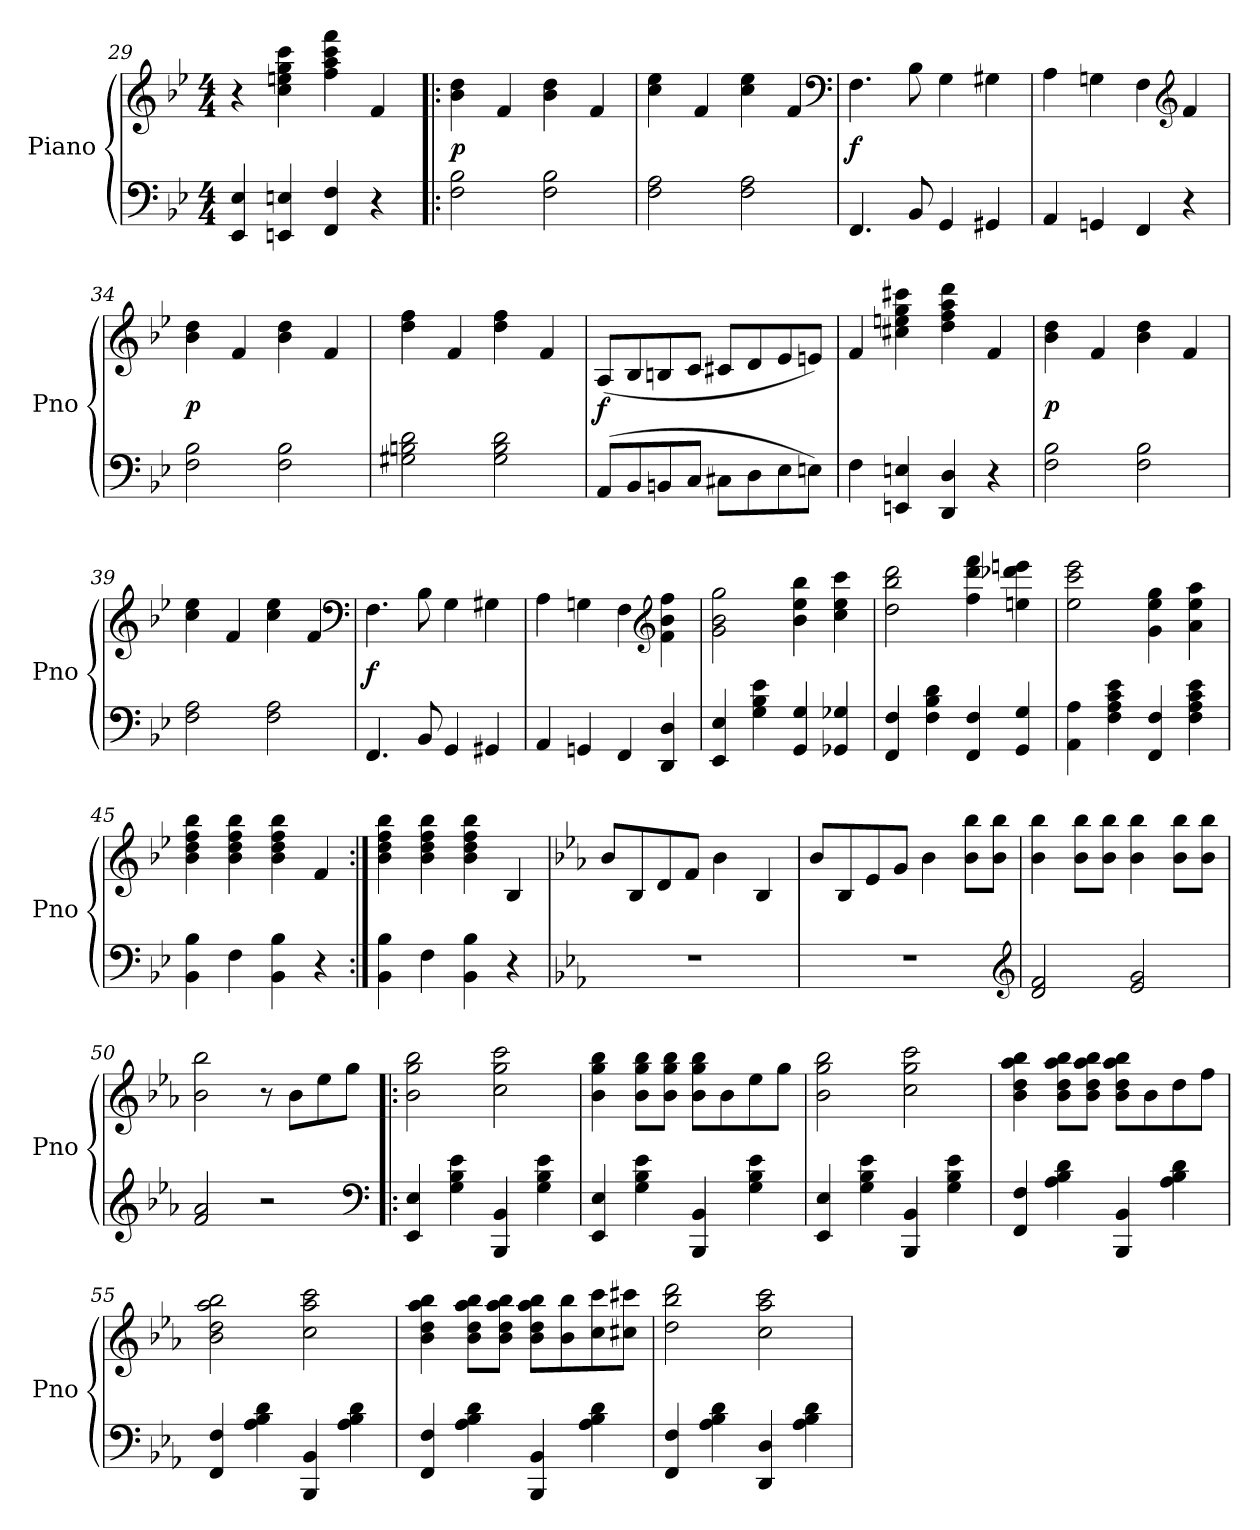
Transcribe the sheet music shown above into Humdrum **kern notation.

**kern	**kern	**dynam
*part1	*part1	*part1
*staff2	*staff1	*staff1/2
*I"Piano	*	*
*I'Pno	*	*
*clefF4	*clefG2	*
*k[b-e-]	*k[b-e-]	*
*M4/4	*M4/4	*
=29	=29	=29
4EE- 4E-	4r	.
4EEn 4En	4cc 4een 4gg 4ccc	.
4FF 4F	4ff 4aa 4ccc 4fff	.
4r	4f	.
=30!|:	=30!|:	=30!|:
2F 2B-	4b- 4dd	p
.	4f	.
2F 2B-	4b- 4dd	.
.	4f	.
=31	=31	=31
2F 2A	4cc 4ee-	.
.	4f	.
2F 2A	4cc 4ee-	.
.	4f	.
*	*clefF4	*
=32	=32	=32
4.FF	4.F	f
8BB-	8B-	.
4GG	4G	.
4GG#X	4G#X	.
=33	=33	=33
4AA	4A	.
4GGn	4Gn	.
4FF	4F	.
*	*clefG2	*
4r	4f	.
=34	=34	=34
2F 2B-	4b- 4dd	p
.	4f	.
2F 2B-	4b- 4dd	.
.	4f	.
=35	=35	=35
2G#X 2Bn 2d	4dd 4ff	.
.	4f	.
2G# 2B 2d	4dd 4ff	.
.	4f	.
=36	=36	=36
(8AAL	(8AL	f
8BB-	8B-	.
8BBn	8Bn	.
8CJ	8cJ	.
8C#XL	8c#XL	.
8D	8d	.
8E-	8e-	.
8EnJ)	8enJ)	.
=37	=37	=37
4F	4f	.
4EEn 4En	4cc#X 4een 4gg 4ccc#X	.
4DD 4D	4dd 4ff 4aa 4ddd	.
4r	4f	.
=38	=38	=38
2F 2B-	4b- 4dd	p
.	4f	.
2F 2B-	4b- 4dd	.
.	4f	.
=39	=39	=39
2F 2A	4cc 4ee-	.
.	4f	.
2F 2A	4cc 4ee-	.
.	4f	.
*	*clefF4	*
=40	=40	=40
4.FF	4.F	f
8BB-	8B-	.
4GG	4G	.
4GG#X	4G#X	.
=41	=41	=41
4AA	4A	.
4GGn	4Gn	.
4FF	4F	.
*	*clefG2	*
4DD 4D	4f 4b- 4ff	.
=42	=42	=42
4EE- 4E-	2g 2b- 2gg	.
4G 4B- 4e-	.	.
4GG 4G	4b- 4ee- 4bb-	.
4GG-X 4G-X	4cc 4ee- 4ccc	.
=43	=43	=43
4FF 4F	2dd 2bb- 2ddd	.
4F 4B- 4d	.	.
4FF 4F	4ff 4ddd 4fff	.
4GG 4G	4een 4ddd-X 4eeen	.
=44	=44	=44
4AA 4A	2ee- 2ccc 2eee-	.
4F 4A 4c 4e-	.	.
4FF 4F	4g 4ee- 4gg	.
4F 4A 4c 4e-	4a 4ee- 4aa	.
=45	=45	=45
4BB- 4B-	4b- 4dd 4ff 4bb-	.
4F	4b- 4dd 4ff 4bb-	.
4BB- 4B-	4b- 4dd 4ff 4bb-	.
4r	4f	.
=46:|!	=46:|!	=46:|!
4BB- 4B-	4b- 4dd 4ff 4bb-	.
4F	4b- 4dd 4ff 4bb-	.
4BB- 4B-	4b- 4dd 4ff 4bb-	.
4r	4B-	.
=47	=47	=47
*k[b-e-a-]	*k[b-e-a-]	*
1r	8b-L	.
.	8B-	.
.	8d	.
.	8fJ	.
.	4b-	.
.	4B-	.
=48	=48	=48
1r	8b-L	.
.	8B-	.
.	8e-	.
.	8gJ	.
.	4b-	.
.	8b- 8bb-L	.
.	8b- 8bb-J	.
*clefG2	*	*
=49	=49	=49
2d 2f	4b- 4bb-	.
.	8b- 8bb-L	.
.	8b- 8bb-J	.
2e- 2g	4b- 4bb-	.
.	8b- 8bb-L	.
.	8b- 8bb-J	.
=50	=50	=50
2f 2a-	2b- 2bb-	.
2r	8r	.
.	8b-L	.
.	8ee-	.
.	8ggJ	.
*clefF4	*	*
=51!|:	=51!|:	=51!|:
4EE- 4E-	2b- 2gg 2bb-	.
4G 4B- 4e-	.	.
4BBB- 4BB-	2cc 2gg 2ccc	.
4G 4B- 4e-	.	.
=52	=52	=52
4EE- 4E-	4b- 4gg 4bb-	.
4G 4B- 4e-	8b- 8gg 8bb-L	.
.	8b- 8gg 8bb-J	.
4BBB- 4BB-	8b- 8gg 8bb-L	.
.	8b-	.
4G 4B- 4e-	8ee-	.
.	8ggJ	.
=53	=53	=53
4EE- 4E-	2b- 2gg 2bb-	.
4G 4B- 4e-	.	.
4BBB- 4BB-	2cc 2gg 2ccc	.
4G 4B- 4e-	.	.
=54	=54	=54
4FF 4F	4b- 4dd 4aa- 4bb-	.
4A- 4B- 4d	8b- 8dd 8aa- 8bb-L	.
.	8b- 8dd 8aa- 8bb-J	.
4BBB- 4BB-	8b- 8dd 8aa- 8bb-L	.
.	8b-	.
4A- 4B- 4d	8dd	.
.	8ffJ	.
=55	=55	=55
4FF 4F	2b- 2dd 2aa- 2bb-	.
4A- 4B- 4d	.	.
4BBB- 4BB-	2cc 2aa- 2ccc	.
4A- 4B- 4d	.	.
=56	=56	=56
4FF 4F	4b- 4dd 4aa- 4bb-	.
4A- 4B- 4d	8b- 8dd 8aa- 8bb-L	.
.	8b- 8dd 8aa- 8bb-J	.
4BBB- 4BB-	8b- 8dd 8aa- 8bb-L	.
.	8b- 8bb-	.
4A- 4B- 4d	8cc 8ccc	.
.	8cc#X 8ccc#XJ	.
=57	=57	=57
4FF 4F	2dd 2bb- 2ddd	.
4A- 4B- 4d	.	.
4DD 4D	2cc 2aa- 2ccc	.
4A- 4B- 4d	.	.
=	=	=
*-	*-	*-
